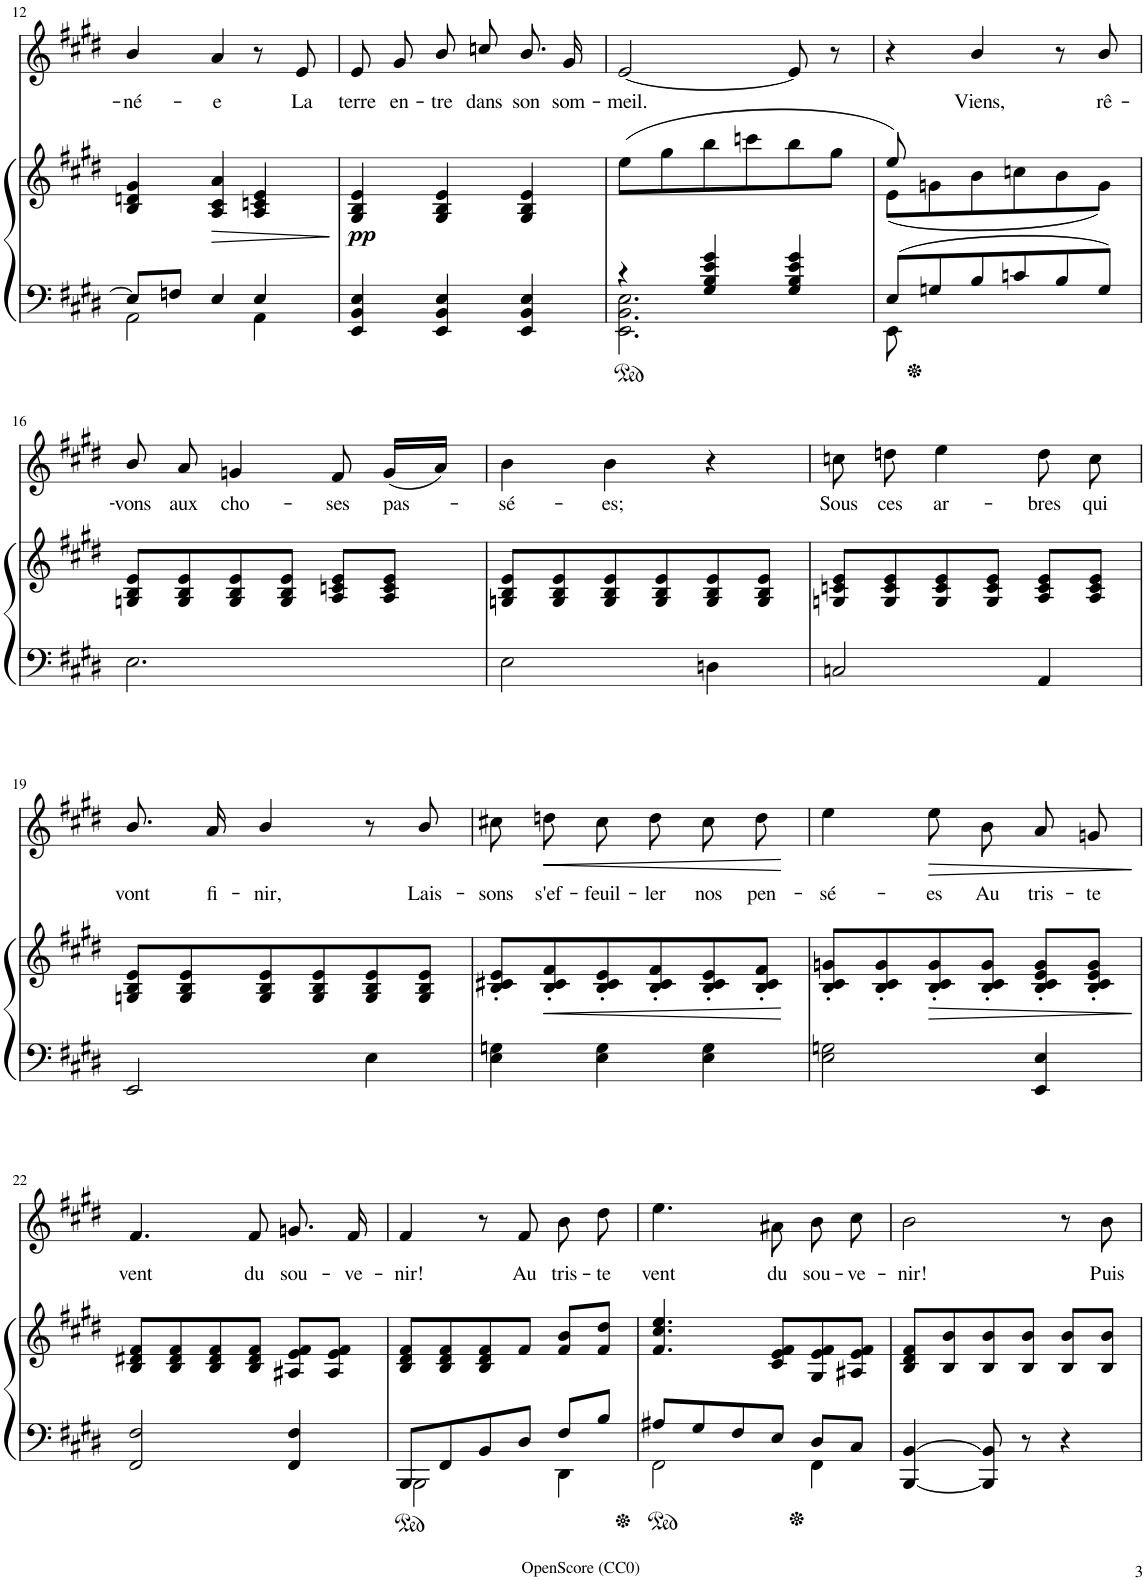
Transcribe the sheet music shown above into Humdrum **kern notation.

**kern	**kern	**dynam	**kern	**text	**dynam
*part2	*part2	*part2	*part1	*part1	*part1
*staff3	*staff2	*staff2/3	*staff1	*staff1	*staff1
*I"Piano	*	*	*I"Voice	*	*
*I'Pno	*	*	*	*	*
!!LO:PB:g=z
*clefF4	*clefG2	*	*clefG2	*	*
*k[f#c#g#d#]	*k[f#c#g#d#]	*	*k[f#c#g#d#]	*	*
*M3/4	*M3/4	*	*M3/4	*	*
=12	=12	=12	=12	=12	=12
*^	*	*	*	*	*
!	!	!	!	!	!LO:LY:b	!
8E/L]	2AA\	4B/ 4dn/ 4g#/	.	4b/	-né-	.
8Fn/J	.	.	.	.	.	.
!	!	!	!LO:HP:b	!	!LO:LY:b	!
4E/	.	4A/ 4c#/ 4a/	>	4a/	-e	.
4E/	4AA\	4A/ 4cn/ 4e/	.	8r	.	.
!	!	!	!	!	!LO:LY:b	!
.	.	.	.	8e/	La	.
*v	*v	*	*	*	*	*
.	.	]	.	.	.
=13	=13	=13	=13	=13	=13
*^	*	*	*	*	*
!	!	!	!LO:DY:b	!	!LO:LY:b	!
2.ryy	4EE/ 4BB/ 4E/	4G#/ 4B/ 4e/	pp	8e/	terre	.
!	!	!	!	!	!LO:LY:b	!
.	.	.	.	8g#/	en-	.
!	!	!	!	!	!LO:LY:b	!
.	4EE/ 4BB/ 4E/	4G#/ 4B/ 4e/	.	8b/	-tre	.
!	!	!	!	!	!LO:LY:b	!
.	.	.	.	8ccn/	dans	.
!	!	!	!	!	!LO:LY:b	!
.	4EE/ 4BB/ 4E/	4G#/ 4B/ 4e/	.	8.b/	son	.
!	!	!	!	!	!LO:LY:b	!
.	.	.	.	16g#/	som-	.
=14	=14	=14	=14	=14	=14	=14
!	!	!	!	!	!LO:LY:b	!
4r	2.EE\ 2.BB\ 2.E\	(8ee\L	.	[2e/	-meil.	.
.	.	8gg#\	.	.	.	.
4G#/ 4B/ 4e/ 4g#/	.	8bb\	.	.	.	.
.	.	8cccn\	.	.	.	.
4G#/ 4B/ 4e/ 4g#/	.	8bb\	.	8e/]	.	.
.	.	8gg#\J	.	8r	.	.
=15	=15	=15	=15	=15	=15	=15
*	*	*^	*	*	*	*
8E/L	8EE\	8ee/)	(8e\L	.	4r	.	.
8Gn/	8ryy	8ryy	8gn\	.	.	.	.
!	!	!	!	!	!	!LO:LY:b	!
8B/	2ryy	2ryy	8b\	.	4b/	Viens,	.
8cn/	.	.	8ccn\	.	.	.	.
8B/	.	.	8b\	.	8r	.	.
!	!	!	!	!	!	!LO:LY:b	!
8G/J	.	.	8g\J)	.	8b/	rê-	.
*v	*v	*	*	*	*	*	*
!!LO:LB:g=z
=16	=16	=16	=16	=16	=16	=16
!	!	!	!	!	!LO:LY:b	!
*	*v	*v	*	*	*	*
2.E\	8Gn/ 8B/ 8e/L	.	8b/	-vons	.
!	!	!	!	!LO:LY:b	!
.	8G/ 8B/ 8e/	.	8a/	aux	.
!	!	!	!	!LO:LY:b	!
.	8G/ 8B/ 8e/	.	4gn/	cho-	.
.	8G/ 8B/ 8e/J	.	.	.	.
!	!	!	!	!LO:LY:b	!
.	8A/ 8cn/ 8e/L	.	8f#/	-ses	.
!	!	!	!	!LO:LY:b	!
.	8A/ 8c/ 8e/J	.	(16g/LL	pas-	.
.	.	.	16a/JJ)	.	.
=17	=17	=17	=17	=17	=17
!	!	!	!	!LO:LY:b	!
2E\	8Gn/ 8B/ 8e/L	.	4b\	-sé-	.
.	8G/ 8B/ 8e/	.	.	.	.
!	!	!	!	!LO:LY:b	!
.	8G/ 8B/ 8e/	.	4b\	-es;	.
.	8G/ 8B/ 8e/	.	.	.	.
4Dn\	8G/ 8B/ 8e/	.	4r	.	.
.	8G/ 8B/ 8e/J	.	.	.	.
=18	=18	=18	=18	=18	=18
!	!	!	!	!LO:LY:b	!
2Cn/	8Gn/ 8cn/ 8e/L	.	8ccn\	Sous	.
!	!	!	!	!LO:LY:b	!
.	8G/ 8c/ 8e/	.	8ddn\	ces	.
!	!	!	!	!LO:LY:b	!
.	8G/ 8c/ 8e/	.	4ee\	ar-	.
.	8G/ 8c/ 8e/J	.	.	.	.
!	!	!	!	!LO:LY:b	!
4AA/	8A/ 8c/ 8e/L	.	8dd\	-bres	.
!	!	!	!	!LO:LY:b	!
.	8A/ 8c/ 8e/J	.	8cc\	qui	.
!!LO:LB:g=z
=19	=19	=19	=19	=19	=19
!	!	!	!	!LO:LY:b	!
2EE/	8Gn/ 8B/ 8e/L	.	8.b/	vont	.
.	8G/ 8B/ 8e/	.	.	.	.
!	!	!	!	!LO:LY:b	!
.	.	.	16a/	fi-	.
!	!	!	!	!LO:LY:b	!
.	8G/ 8B/ 8e/	.	4b/	-nir,	.
.	8G/ 8B/ 8e/	.	.	.	.
4E\	8G/ 8B/ 8e/	.	8r	.	.
!	!	!	!	!LO:LY:b	!
.	8G/ 8B/ 8e/J	.	8b/	Lais-	.
=20	=20	=20	=20	=20	=20
!	!	!	!	!LO:LY:b	!
4E\ 4Gn\	8B/' 8c#X/' 8e/'L	.	8cc#X\	-sons	.
!	!	!LO:HP:b	!	!LO:LY:b	!LO:HP:b
.	8B/' 8c#/' 8f#/'	<	8ddn\	s'ef-	<
!	!	!	!	!LO:LY:b	!
4E\ 4G\	8B/' 8c#/' 8e/'	.	8cc#\	-feuil-	.
!	!	!	!	!LO:LY:b	!
.	8B/' 8c#/' 8f#/'	.	8dd\	-ler	.
!	!	!	!	!LO:LY:b	!
4E\ 4G\	8B/' 8c#/' 8e/'	.	8cc#\	nos	.
!	!	!	!	!LO:LY:b	!
.	8B/' 8c#/' 8f#/'J	.	8dd\	pen-	.
.	.	[	.	.	[
=21	=21	=21	=21	=21	=21
!	!	!	!	!LO:LY:b	!
2E\ 2Gn\	8B/' 8c#/' 8gn/'L	.	4ee\	-sé-	.
.	8B/' 8c#/' 8g/'	.	.	.	.
!	!	!LO:HP:b	!	!LO:LY:b	!LO:HP:b
.	8B/' 8c#/' 8g/'	>	8ee\	-es	>
!	!	!	!	!LO:LY:b	!
.	8B/' 8c#/' 8g/'J	.	8b\	Au	.
!	!	!	!	!LO:LY:b	!
4EE/ 4E/	8B/' 8c#/' 8e/' 8g/'L	.	8a/	tris-	.
!	!	!	!	!LO:LY:b	!
.	8B/' 8c#/' 8e/' 8g/'J	.	8gn/	-te	.
.	.	]	.	.	]
!!LO:LB:g=z
=22	=22	=22	=22	=22	=22
!	!	!	!	!LO:LY:b	!
2FF#/ 2F#/	8B/ 8d#X/ 8f#/L	.	4.f#/	vent	.
.	8B/ 8d#/ 8f#/	.	.	.	.
.	8B/ 8d#/ 8f#/	.	.	.	.
!	!	!	!	!LO:LY:b	!
.	8B/ 8d#/ 8f#/J	.	8f#/	du	.
!	!	!	!	!LO:LY:b	!
4FF#/ 4F#/	8A#X/ 8e/ 8f#/L	.	8.gn/	sou-	.
.	8A#/ 8e/ 8f#/J	.	.	.	.
!	!	!	!	!LO:LY:b	!
.	.	.	16f#/	-ve-	.
=23	=23	=23	=23	=23	=23
*^	*	*	*	*	*
!	!	!	!	!	!LO:LY:b	!
8BBB/L	2BBB\	8B/ 8d#/ 8f#/L	.	4f#/	-nir!	.
8FF#/	.	8B/ 8d#/ 8f#/	.	.	.	.
8BB/	.	8B/ 8d#/ 8f#/	.	8r	.	.
!	!	!	!	!	!LO:LY:b	!
8D#/J	.	8f#/J	.	8f#/	Au	.
!	!	!	!	!	!LO:LY:b	!
8F#/L	4DD#\	8f#/ 8b/L	.	8b\	tris-	.
!	!	!	!	!	!LO:LY:b	!
8B/J	.	8f#/ 8dd#/J	.	8dd#\	-te	.
=24	=24	=24	=24	=24	=24	=24
!	!	!	!	!	!LO:LY:b	!
8A#X/L	2FF#\	4.f#/ 4.cc#/ 4.ee/	.	4.ee\	vent	.
8G#/	.	.	.	.	.	.
8F#/	.	.	.	.	.	.
!	!	!	!	!	!LO:LY:b	!
8E/J	.	8c#/ 8e/ 8f#/L	.	8a#X\	du	.
!	!	!	!	!	!LO:LY:b	!
8D#/L	4FF#\	8G#/ 8e/ 8f#/	.	8b\	sou-	.
!	!	!	!	!	!LO:LY:b	!
8C#/J	.	8A#X/ 8e/ 8f#/J	.	8cc#\	-ve-	.
*v	*v	*	*	*	*	*
=25	=25	=25	=25	=25	=25
!	!	!	!	!LO:LY:b	!
[4BBB/ [4BB/	8B/ 8d#/ 8f#/L	.	2b\	-nir!	.
.	8B/ 8b/	.	.	.	.
8BBB/] 8BB/]	8B/ 8b/	.	.	.	.
8r	8B/ 8b/J	.	.	.	.
4r	8B/ 8b/L	.	8r	.	.
!	!	!	!	!LO:LY:b	!
.	8B/ 8b/J	.	8b\	Puis	.
=	=	=	=	=	=
*-	*-	*-	*-	*-	*-
